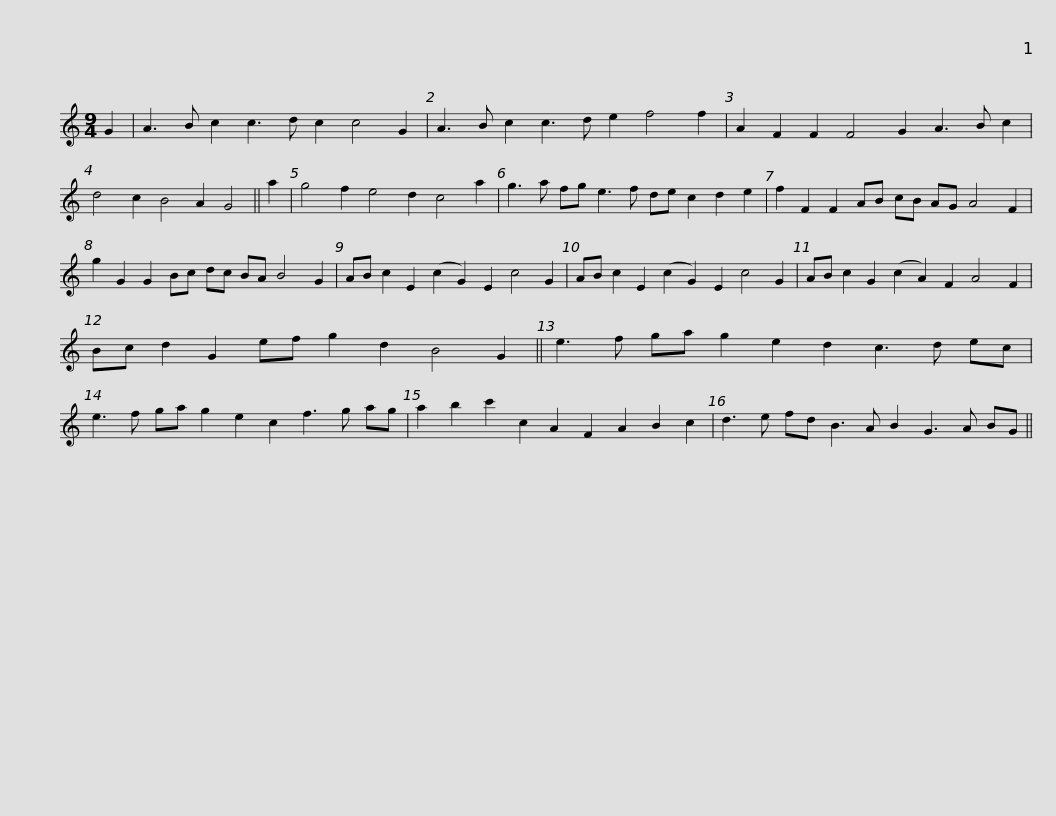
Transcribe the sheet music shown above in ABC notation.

X:1
L:1/8
M:9/4
I:linebreak $
K:C
V:1 treble
V:1
 G2 | A3 B c2 c3 d c2 c4 G2 | A3 B c2 c3 d e2 f4 f2 | A2 F2 F2 F4 G2 A3 B c2 | d4 c2 B4 A2 G4 || %5
 a2 |$ g4 f2 e4 d2 c4 a2 | g3 a fg e3 f de c2 d2 e2 | f2 F2 F2 AB cB AG A4 F2 | g2 G2 G2 Bc dc BA B4 G2 |$ %10
 AB c2 E2 (c2 G2) E2 c4 G2 | AB c2 E2 (c2 G2) E2 c4 G2 | AB c2 G2 (c2 A2) F2 A4 F2 | Bc d2 G2 ef g2 d2 B4 G2 ||$ e3 f ga g2 e2 d2 c3 d ec | %15
 e3 f ga g2 e2 c2 f3 g ag | a2 b2 c'2 c2 A2 F2 A2 B2 c2 |$ d3 e fd B3 A B2 G3 A BG || %18
